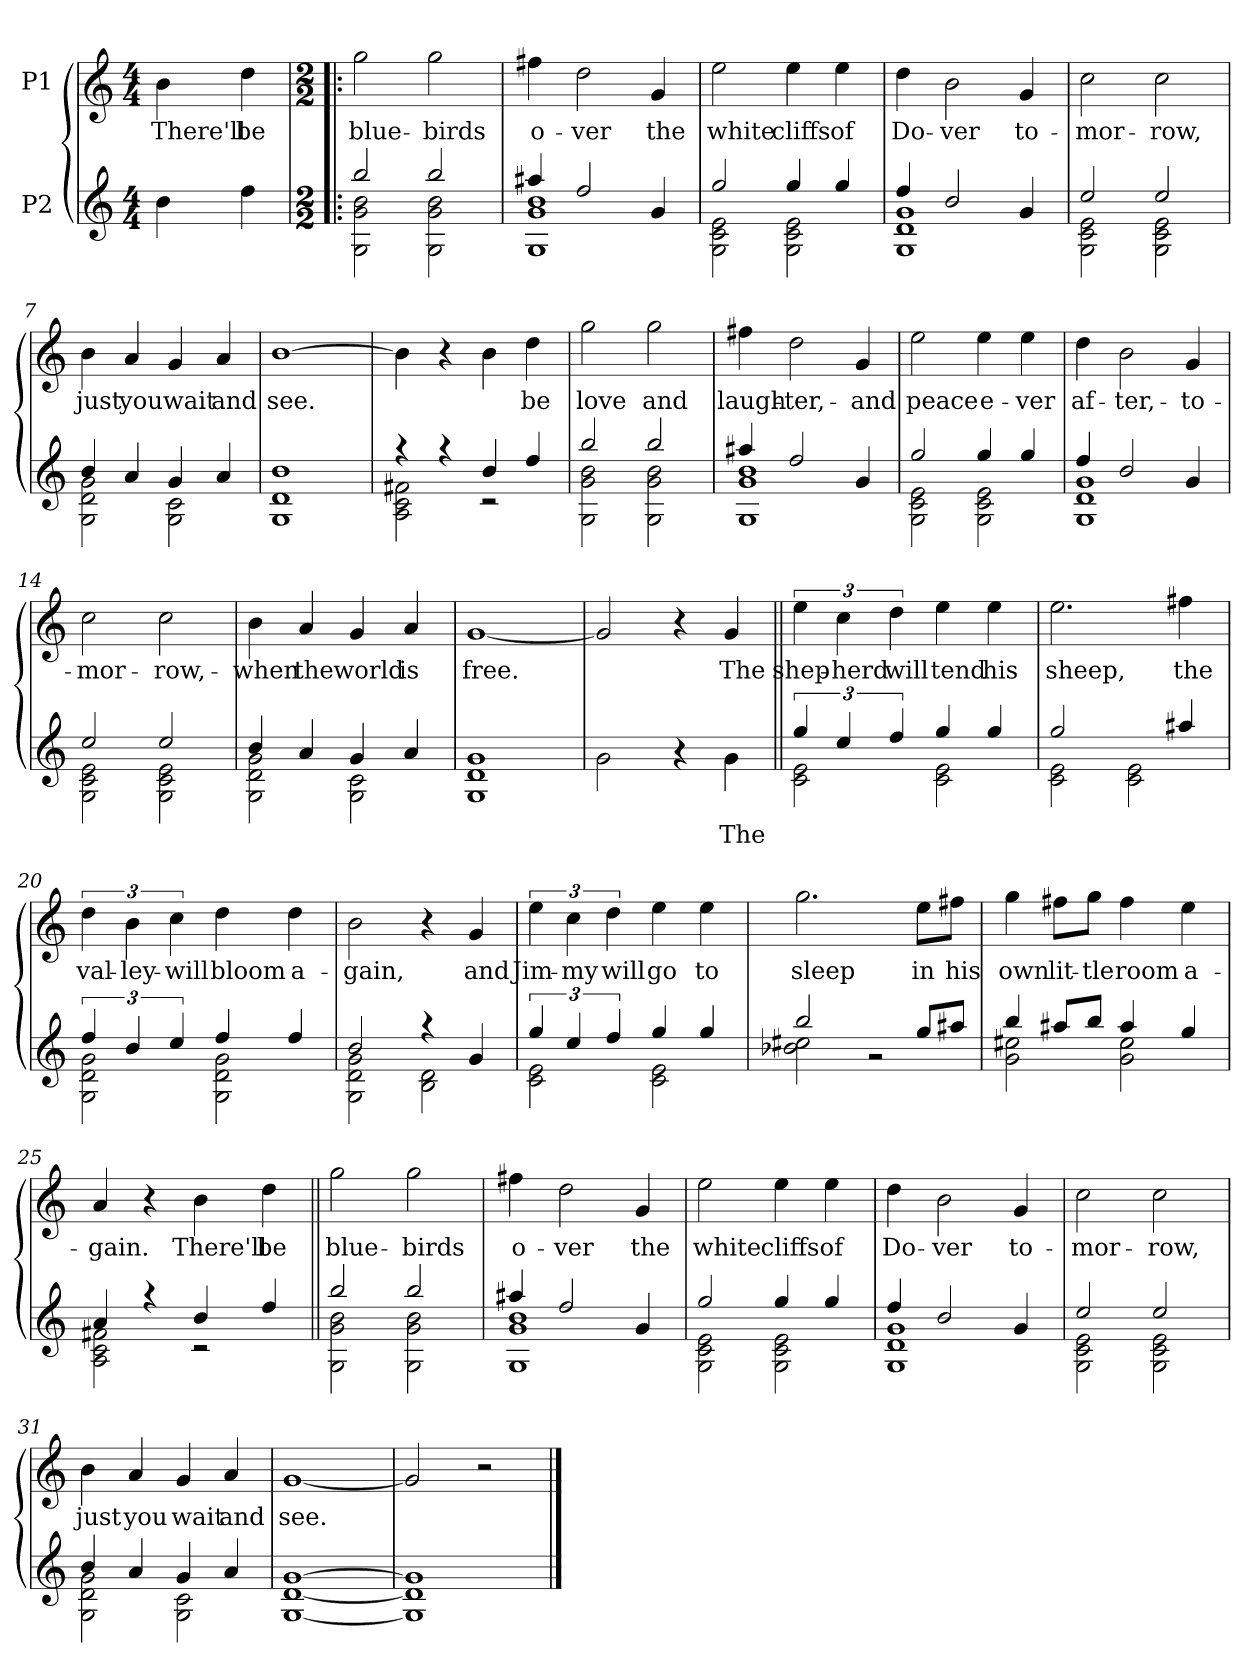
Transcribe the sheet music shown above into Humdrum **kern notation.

**kern	**text	**kern	**text
*part2	*part2	*part1	*part1
*staff2	*staff2	*staff1	*staff1
*I"P2	*	*I"P1	*
*stria4	*	*	*
*	*	*clefG2	*
*k[]	*	*k[]	*
*M4/4	*	*M4/4	*
=1	=1	=1	=1
!	!	!	!LO:LY:b
4b\	.	4b\	There'll
!	!	!	!LO:LY:b
4dd\	.	4dd\	be
=2!|:	=2!|:	=2!|:	=2!|:
*M2/2	*	*M2/2	*
*^	*	*	*
!	!	!	!	!LO:LY:b
2gg/	2G\ 2g\ 2b\	.	2gg\	blue-
!	!	!	!	!LO:LY:b
2gg/	2G\ 2g\ 2b\	.	2gg\	birds
=3	=3	=3	=3	=3
!	!	!	!	!LO:LY:b
4ff#/	1G 1g 1b	.	4ff#X\	o-
!	!	!	!	!LO:LY:b
2dd/	.	.	2dd\	ver
!	!	!	!	!LO:LY:b
4g/	.	.	4g/	the
=4	=4	=4	=4	=4
!	!	!	!	!LO:LY:b
2ee/	2G\ 2c\ 2e\	.	2ee\	white
!	!	!	!	!LO:LY:b
4ee/	2G\ 2c\ 2e\	.	4ee\	cliffs
!	!	!	!	!LO:LY:b
4ee/	.	.	4ee\	of
=5	=5	=5	=5	=5
!	!	!	!	!LO:LY:b
4dd/	1G 1d 1g	.	4dd\	Do-
!	!	!	!	!LO:LY:b
2b/	.	.	2b\	ver
!	!	!	!	!LO:LY:b
4g/	.	.	4g/	to-
=6	=6	=6	=6	=6
!	!	!	!	!LO:LY:b
2cc/	2G\ 2c\ 2e\	.	2cc\	-mor-
!	!	!	!	!LO:LY:b
2cc/	2G\ 2c\ 2e\	.	2cc\	row,
=7	=7	=7	=7	=7
!	!	!	!	!LO:LY:b
4b/	2G\ 2d\ 2g\	.	4b\	just
!	!	!	!	!LO:LY:b
4a/	.	.	4a/	you
!	!	!	!	!LO:LY:b
4g/	2G\ 2c\	.	4g/	wait
!	!	!	!	!LO:LY:b
4a/	.	.	4a/	and
=8	=8	=8	=8	=8
!	!	!	!	!LO:LY:b
1b	1G 1d	.	[1b	see.
=9	=9	=9	=9	=9
4r	2A\ 2c\ 2f#\	.	4b\]	.
!	!	!	!	!LO:LY:b
4r	.	.	4r	There'll
4b/	2r	.	4b\	.
!	!	!	!	!LO:LY:b
4dd/	.	.	4dd\	be
!!LO:LB:g=z
=10	=10	=10	=10	=10
!	!	!	!	!LO:LY:b
2gg/	2G\ 2g\ 2b\	.	2gg\	love
!	!	!	!	!LO:LY:b
2gg/	2G\ 2g\ 2b\	.	2gg\	and
=11	=11	=11	=11	=11
!	!	!	!	!LO:LY:b
4ff#/	1G 1g 1b	.	4ff#X\	laugh-
!	!	!	!	!LO:LY:b
2dd/	.	.	2dd\	-ter,-
!	!	!	!	!LO:LY:b
4g/	.	.	4g/	and
=12	=12	=12	=12	=12
!	!	!	!	!LO:LY:b
2ee/	2G\ 2c\ 2e\	.	2ee\	peace
!	!	!	!	!LO:LY:b
4ee/	2G\ 2c\ 2e\	.	4ee\	e-
!	!	!	!	!LO:LY:b
4ee/	.	.	4ee\	ver
=13	=13	=13	=13	=13
!	!	!	!	!LO:LY:b
4dd/	1G 1d 1g	.	4dd\	af-
!	!	!	!	!LO:LY:b
2b/	.	.	2b\	-ter,-
!	!	!	!	!LO:LY:b
4g/	.	.	4g/	to-
=14	=14	=14	=14	=14
!	!	!	!	!LO:LY:b
2cc/	2G\ 2c\ 2e\	.	2cc\	mor-
!	!	!	!	!LO:LY:b
2cc/	2G\ 2c\ 2e\	.	2cc\	-row,-
=15	=15	=15	=15	=15
!	!	!	!	!LO:LY:b
4b/	2G\ 2d\ 2g\	.	4b\	when
!	!	!	!	!LO:LY:b
4a/	.	.	4a/	the
!	!	!	!	!LO:LY:b
4g/	2G\ 2c\	.	4g/	world
!	!	!	!	!LO:LY:b
4a/	.	.	4a/	is
=16	=16	=16	=16	=16
!	!	!	!	!LO:LY:b
1g	1G 1d	.	[1g	free.
*v	*v	*	*	*
=17	=17	=17	=17
2g\	.	2g/]	.
4r	.	4r	.
!	!LO:LY:b	!	!LO:LY:b
4g\	The	4g/	The
=18||	=18||	=18||	=18||
*^	*	*	*
!	!	!	!	!LO:LY:b
6ee/	2c\ 2e\	.	6ee\	shep-
!	!	!	!	!LO:LY:b
6cc/	.	.	6cc\	herd
!	!	!	!	!LO:LY:b
6dd/	.	.	6dd\	will
!	!	!	!	!LO:LY:b
4ee/	2c\ 2e\	.	4ee\	tend
!	!	!	!	!LO:LY:b
4ee/	.	.	4ee\	his
!!LO:LB:g=z
=19	=19	=19	=19	=19
!LO:N:vis=2	!	!	!	!LO:LY:b
2.ee/	2c\ 2e\	.	2.ee\	sheep,
.	2c\ 2e\	.	.	.
!	!	!	!	!LO:LY:b
4ff#/	.	.	4ff#X\	the
=20	=20	=20	=20	=20
!	!	!	!	!LO:LY:b
6dd/	2G\ 2d\ 2g\	.	6dd\	val-
!	!	!	!	!LO:LY:b
6b/	.	.	6b\	-ley-
!	!	!	!	!LO:LY:b
6cc/	.	.	6cc\	will
!	!	!	!	!LO:LY:b
4dd/	2G\ 2d\ 2g\	.	4dd\	bloom
!	!	!	!	!LO:LY:b
4dd/	.	.	4dd\	a-
=21	=21	=21	=21	=21
!	!	!	!	!LO:LY:b
2b/	2G\ 2d\ 2g\	.	2b\	gain,
4r	2B\ 2d\	.	4r	.
!	!	!	!	!LO:LY:b
4g/	.	.	4g/	and
=22	=22	=22	=22	=22
!	!	!	!	!LO:LY:b
6ee/	2c\ 2e\	.	6ee\	Jim-
!	!	!	!	!LO:LY:b
6cc/	.	.	6cc\	my
!	!	!	!	!LO:LY:b
6dd/	.	.	6dd\	will
!	!	!	!	!LO:LY:b
4ee/	2c\ 2e\	.	4ee\	go
!	!	!	!	!LO:LY:b
4ee/	.	.	4ee\	to
=23	=23	=23	=23	=23
!LO:N:vis=2	!	!	!	!LO:LY:b
2.gg/	2b-\ 2cc#\	.	2.gg\	sleep
.	2r	.	.	.
!	!	!	!	!LO:LY:b
8ee/L	.	.	8ee\L	in
!	!	!	!	!LO:LY:b
8ff#/J	.	.	8ff#X\J	his
=24	=24	=24	=24	=24
!	!	!	!	!LO:LY:b
4gg/	2g\ 2cc#\	.	4gg\	own
!	!	!	!	!LO:LY:b
8ff#/L	.	.	8ff#X\L	lit-
!	!	!	!	!LO:LY:b
8gg/J	.	.	8gg\J	tle
!	!	!	!	!LO:LY:b
4ff#/	2g\ 2cc#\	.	4ff#\	room
!	!	!	!	!LO:LY:b
4ee/	.	.	4ee\	a-
=25	=25	=25	=25	=25
!	!	!	!	!LO:LY:b
4a/	2A\ 2c\ 2f#\	.	4a/	-gain.
4r	.	.	4r	.
!	!	!	!	!LO:LY:b
4b/	2r	.	4b\	There'll
!	!	!	!	!LO:LY:b
4dd/	.	.	4dd\	be
=26||	=26||	=26||	=26||	=26||
!	!	!	!	!LO:LY:b
2gg/	2G\ 2g\ 2b\	.	2gg\	blue-
!	!	!	!	!LO:LY:b
2gg/	2G\ 2g\ 2b\	.	2gg\	birds
!!LO:LB:g=z
=27	=27	=27	=27	=27
!	!	!	!	!LO:LY:b
4ff#/	1G 1g 1b	.	4ff#X\	o-
!	!	!	!	!LO:LY:b
2dd/	.	.	2dd\	ver
!	!	!	!	!LO:LY:b
4g/	.	.	4g/	the
=28	=28	=28	=28	=28
!	!	!	!	!LO:LY:b
2ee/	2G\ 2c\ 2e\	.	2ee\	white
!	!	!	!	!LO:LY:b
4ee/	2G\ 2c\ 2e\	.	4ee\	cliffs
!	!	!	!	!LO:LY:b
4ee/	.	.	4ee\	of
=29	=29	=29	=29	=29
!	!	!	!	!LO:LY:b
4dd/	1G 1d 1g	.	4dd\	Do-
!	!	!	!	!LO:LY:b
2b/	.	.	2b\	ver
!	!	!	!	!LO:LY:b
4g/	.	.	4g/	to-
=30	=30	=30	=30	=30
!	!	!	!	!LO:LY:b
2cc/	2G\ 2c\ 2e\	.	2cc\	mor-
!	!	!	!	!LO:LY:b
2cc/	2G\ 2c\ 2e\	.	2cc\	row,
=31	=31	=31	=31	=31
!	!	!	!	!LO:LY:b
4b/	2G\ 2d\ 2g\	.	4b\	just
!	!	!	!	!LO:LY:b
4a/	.	.	4a/	you
!	!	!	!	!LO:LY:b
4g/	2G\ 2c\	.	4g/	wait
!	!	!	!	!LO:LY:b
4a/	.	.	4a/	and
=32	=32	=32	=32	=32
!	!	!	!	!LO:LY:b
[1g	[1G [1d	.	[1g	see.
=33	=33	=33	=33	=33
1g]	1G] 1d]	.	2g/]	.
.	.	.	2r	.
*v	*v	*	*	*
==	==	==	==
*-	*-	*-	*-
